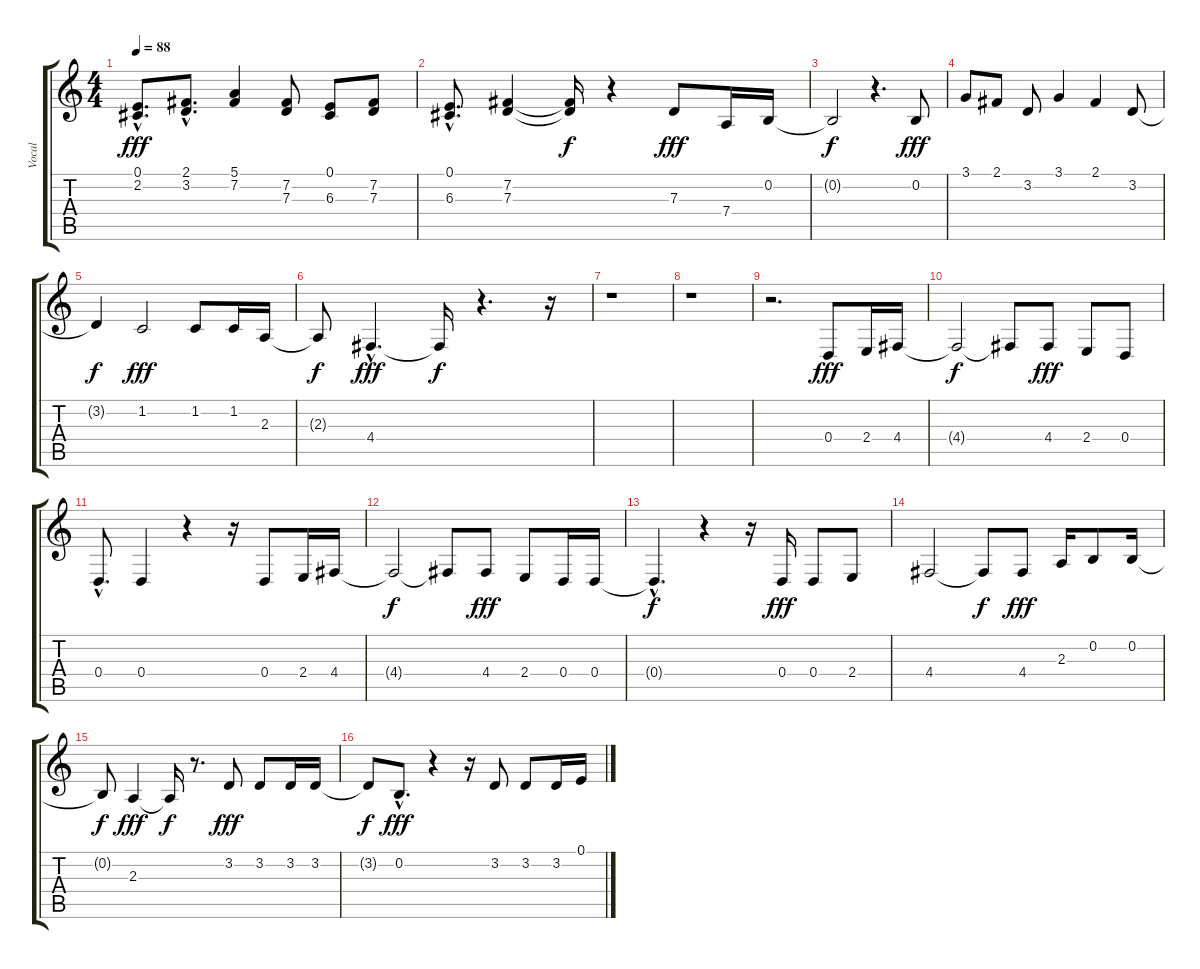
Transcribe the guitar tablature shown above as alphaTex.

\track ("Vocal" "Vocal") {instrument oboe}
\staff {score tabs}
\tuning (E4 B3 G3 D3 A2 E2) {hide}
\ts (4 4)
\tempo 88
\clef g2
\ks c
(0.1{hac} 2.2{hac}).8{d dy fff} (2.1{hac} 3.2{hac}).8{d} (5.1 7.2).4 (7.2 7.3).8 (0.1 6.3).8 (7.2 7.3).8 |
(0.1{hac} 6.3{hac}).8{d} (7.2 7.3).4 (7.2{t} 7.3{t}).16{dy f} r.4 7.3.8{dy fff} 7.4.16 0.2.16 |
0.2{t}.2{dy f} r.4{d} 0.2.8{dy fff} |
3.1.8 2.1.8 3.2.8 3.1.4 2.1.4 3.2.8 |
3.2{t}.4{dy f} 1.2.2{dy fff} 1.2.8 1.2.16 2.3.16 |
2.3{t}.8{dy f} 4.4{hac}.4{d dy fff} 4.4{t}.16{dy f} r.4{d} r.16 |
r.1 |
r.1 |
r.2{d} 0.4.8{dy fff} 2.4.16 4.4.16 |
4.4{t}.2{dy f} 4.4{t}.8 4.4.8{dy fff} 2.4.8 0.4.8 |
0.4{hac}.8{d} 0.4.4 r.4 r.16 0.4.8 2.4.16 4.4.16 |
4.4{t}.2{dy f} 4.4{t}.8 4.4.8{dy fff} 2.4.8 0.4.16 0.4.16 |
0.4{hac t}.4{d dy f} r.4 r.16 0.4.16{dy fff} 0.4.8 2.4.8 |
4.4.2 4.4{t}.8{dy f} 4.4.8{dy fff} 2.3.16 0.2.8 0.2.16 |
0.2{t}.8{dy f} 2.3.4{dy fff} 2.3{t}.16{dy f} r.8{d} 3.2.8{dy fff} 3.2.8 3.2.16 3.2.16 |
3.2{t}.8{dy f} 0.2{hac}.8{d dy fff} r.4 r.16 3.2.8 3.2.8 3.2.16 0.1.16
